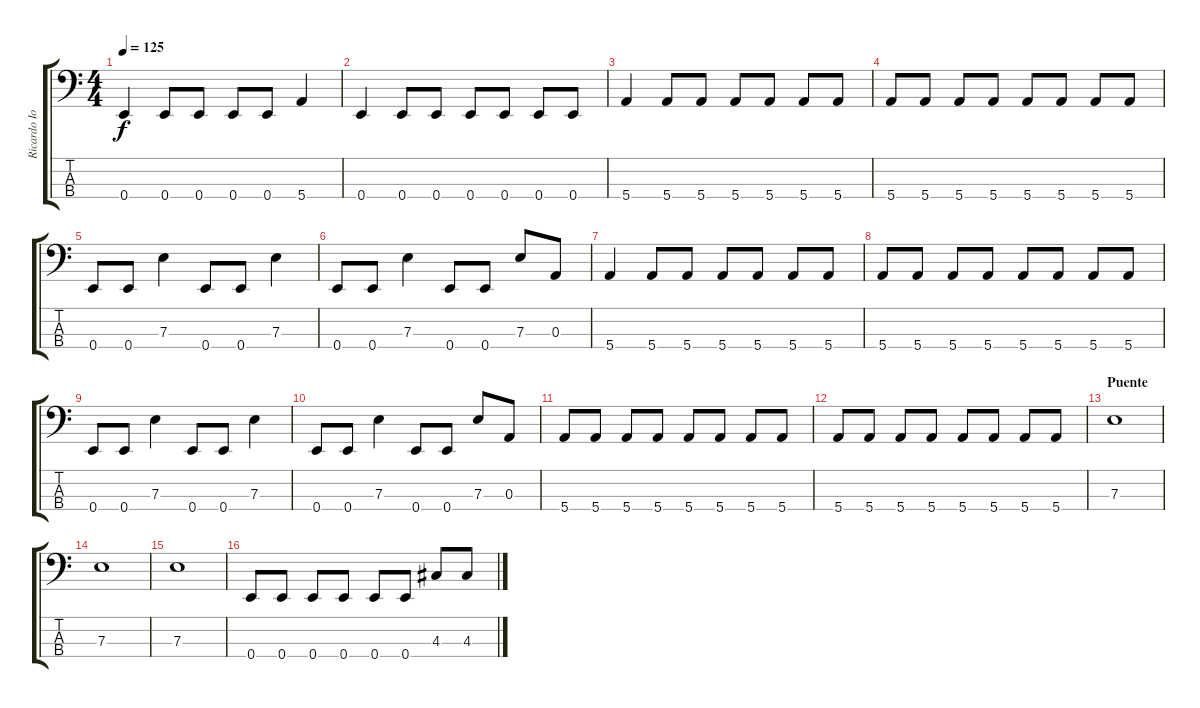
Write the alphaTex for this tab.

\track ("Ricardo Iorio (bajo)" "Ricardo Io") {instrument electricbassfinger}
\staff {score tabs}
\tuning (G2 D2 A1 E1) {hide}
\ts (4 4)
\tempo 125
\clef f4
\ks c
0.4.4{dy f} 0.4.8 0.4.8 0.4.8 0.4.8 5.4.4 |
0.4.4 0.4.8 0.4.8 0.4.8 0.4.8 0.4.8 0.4.8 |
5.4.4 5.4.8 5.4.8 5.4.8 5.4.8 5.4.8 5.4.8 |
5.4.8 5.4.8 5.4.8 5.4.8 5.4.8 5.4.8 5.4.8 5.4.8 |
0.4.8 0.4.8 7.3.4 0.4.8 0.4.8 7.3.4 |
0.4.8 0.4.8 7.3.4 0.4.8 0.4.8 7.3.8 0.3.8 |
5.4.4 5.4.8 5.4.8 5.4.8 5.4.8 5.4.8 5.4.8 |
5.4.8 5.4.8 5.4.8 5.4.8 5.4.8 5.4.8 5.4.8 5.4.8 |
0.4.8 0.4.8 7.3.4 0.4.8 0.4.8 7.3.4 |
0.4.8 0.4.8 7.3.4 0.4.8 0.4.8 7.3.8 0.3.8 |
5.4.8 5.4.8 5.4.8 5.4.8 5.4.8 5.4.8 5.4.8 5.4.8 |
5.4.8 5.4.8 5.4.8 5.4.8 5.4.8 5.4.8 5.4.8 5.4.8 |
\section ("" "Puente")
7.3.1 |
7.3.1 |
7.3.1 |
0.4.8 0.4.8 0.4.8 0.4.8 0.4.8 0.4.8 4.3.8 4.3.8
